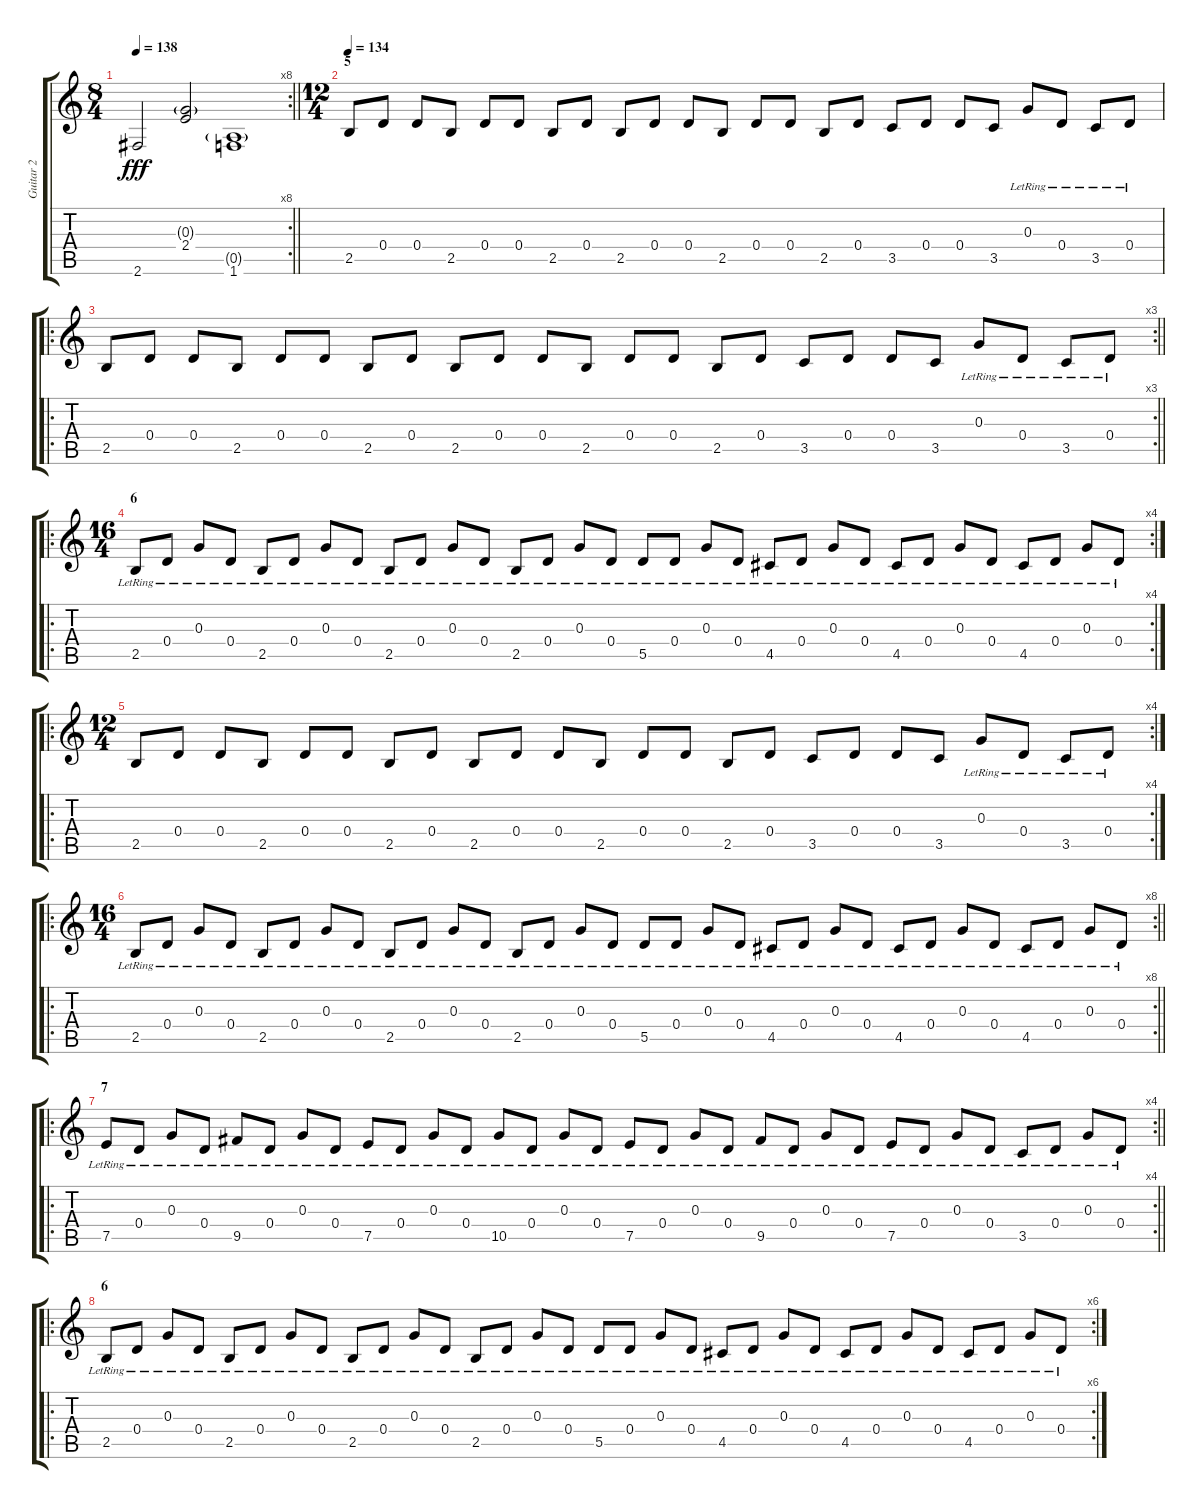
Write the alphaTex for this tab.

\track ("Guitar 2" "Guitar 2") {instrument overdrivenguitar}
\staff {score tabs}
\tuning (E4 B3 G3 D3 A2 E2) {hide}
\rc 8
\ts (8 4)
\tempo 138
\clef g2
\barLineRight lightlight
\ks c
2.6.2{dy fff} (0.3{g} 2.4).2 (0.5{g} 1.6).1 |
\ts (12 4)
\section ("" "5")
\tempo 134
2.5.8 0.4.8 0.4.8 2.5.8 0.4.8 0.4.8 2.5.8 0.4.8 2.5.8 0.4.8 0.4.8 2.5.8 0.4.8 0.4.8 2.5.8 0.4.8 3.5.8 0.4.8 0.4.8 3.5.8 0.3{lr}.8 0.4{lr}.8 3.5{lr}.8 0.4{lr}.8 |
\ro
\rc 3
\barLineRight lightlight
2.5.8 0.4.8 0.4.8 2.5.8 0.4.8 0.4.8 2.5.8 0.4.8 2.5.8 0.4.8 0.4.8 2.5.8 0.4.8 0.4.8 2.5.8 0.4.8 3.5.8 0.4.8 0.4.8 3.5.8 0.3{lr}.8 0.4{lr}.8 3.5{lr}.8 0.4{lr}.8 |
\ro
\rc 4
\ts (16 4)
\section ("" "6")
2.5{lr}.8 0.4{lr}.8 0.3{lr}.8 0.4{lr}.8 2.5{lr}.8 0.4{lr}.8 0.3{lr}.8 0.4{lr}.8 2.5{lr}.8 0.4{lr}.8 0.3{lr}.8 0.4{lr}.8 2.5{lr}.8 0.4{lr}.8 0.3{lr}.8 0.4{lr}.8 5.5{lr}.8 0.4{lr}.8 0.3{lr}.8 0.4{lr}.8 4.5{lr}.8 0.4{lr}.8 0.3{lr}.8 0.4{lr}.8 4.5{lr}.8 0.4{lr}.8 0.3{lr}.8 0.4{lr}.8 4.5{lr}.8 0.4{lr}.8 0.3{lr}.8 0.4{lr}.8 |
\ro
\rc 4
\ts (12 4)
2.5.8 0.4.8 0.4.8 2.5.8 0.4.8 0.4.8 2.5.8 0.4.8 2.5.8 0.4.8 0.4.8 2.5.8 0.4.8 0.4.8 2.5.8 0.4.8 3.5.8 0.4.8 0.4.8 3.5.8 0.3{lr}.8 0.4{lr}.8 3.5{lr}.8 0.4{lr}.8 |
\ro
\rc 8
\ts (16 4)
\barLineRight lightlight
2.5{lr}.8 0.4{lr}.8 0.3{lr}.8 0.4{lr}.8 2.5{lr}.8 0.4{lr}.8 0.3{lr}.8 0.4{lr}.8 2.5{lr}.8 0.4{lr}.8 0.3{lr}.8 0.4{lr}.8 2.5{lr}.8 0.4{lr}.8 0.3{lr}.8 0.4{lr}.8 5.5{lr}.8 0.4{lr}.8 0.3{lr}.8 0.4{lr}.8 4.5{lr}.8 0.4{lr}.8 0.3{lr}.8 0.4{lr}.8 4.5{lr}.8 0.4{lr}.8 0.3{lr}.8 0.4{lr}.8 4.5{lr}.8 0.4{lr}.8 0.3{lr}.8 0.4{lr}.8 |
\ro
\rc 4
\section ("" "7")
\barLineRight lightlight
7.5{lr}.8 0.4{lr}.8 0.3{lr}.8 0.4{lr}.8 9.5{lr}.8 0.4{lr}.8 0.3{lr}.8 0.4{lr}.8 7.5{lr}.8 0.4{lr}.8 0.3{lr}.8 0.4{lr}.8 10.5{lr}.8 0.4{lr}.8 0.3{lr}.8 0.4{lr}.8 7.5{lr}.8 0.4{lr}.8 0.3{lr}.8 0.4{lr}.8 9.5{lr}.8 0.4{lr}.8 0.3{lr}.8 0.4{lr}.8 7.5{lr}.8 0.4{lr}.8 0.3{lr}.8 0.4{lr}.8 3.5{lr}.8 0.4{lr}.8 0.3{lr}.8 0.4{lr}.8 |
\ro
\rc 6
\section ("" "6")
2.5{lr}.8 0.4{lr}.8 0.3{lr}.8 0.4{lr}.8 2.5{lr}.8 0.4{lr}.8 0.3{lr}.8 0.4{lr}.8 2.5{lr}.8 0.4{lr}.8 0.3{lr}.8 0.4{lr}.8 2.5{lr}.8 0.4{lr}.8 0.3{lr}.8 0.4{lr}.8 5.5{lr}.8 0.4{lr}.8 0.3{lr}.8 0.4{lr}.8 4.5{lr}.8 0.4{lr}.8 0.3{lr}.8 0.4{lr}.8 4.5{lr}.8 0.4{lr}.8 0.3{lr}.8 0.4{lr}.8 4.5{lr}.8 0.4{lr}.8 0.3{lr}.8 0.4{lr}.8
